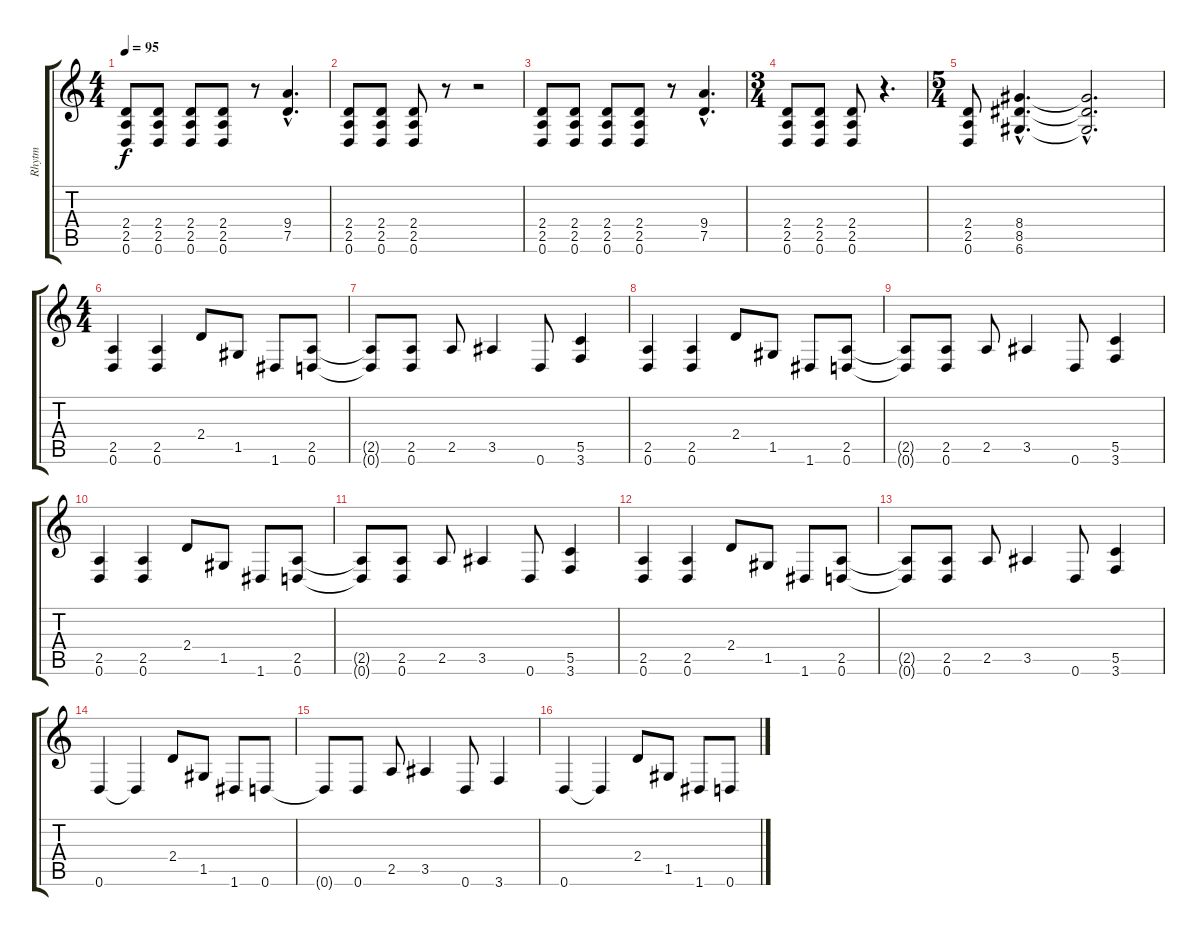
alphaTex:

\track ("Rhytm" "Rhytm") {instrument distortionguitar}
\staff {score tabs}
\tuning (D4 A3 F3 C3 G2 D2) {hide}
\ts (4 4)
\tempo 95
\clef g2
\ks c
(2.4 2.5 0.6).8{dy f} (2.4 2.5 0.6).8 (2.4 2.5 0.6).8 (2.4 2.5 0.6).8 r.8 (9.4{hac} 7.5{hac}).4{d} |
(2.4 2.5 0.6).8 (2.4 2.5 0.6).8 (2.4 2.5 0.6).8 r.8 r.2 |
(2.4 2.5 0.6).8 (2.4 2.5 0.6).8 (2.4 2.5 0.6).8 (2.4 2.5 0.6).8 r.8 (9.4{hac} 7.5{hac}).4{d} |
\ts (3 4)
(2.4 2.5 0.6).8 (2.4 2.5 0.6).8 (2.4 2.5 0.6).8 r.4{d} |
\ts (5 4)
(2.4 2.5 0.6).8 (8.4{hac} 8.5{hac} 6.6{hac}).4{d} (8.4{hac t} 8.5{hac t} 6.6{hac t}).2{d} |
\ts (4 4)
(2.5 0.6).4 (2.5 0.6).4 2.4.8 1.5.8 1.6.8 (2.5 0.6).8 |
(2.5{t} 0.6{t}).8 (2.5 0.6).8 2.5.8 3.5.4 0.6.8 (5.5 3.6).4 |
(2.5 0.6).4 (2.5 0.6).4 2.4.8 1.5.8 1.6.8 (2.5 0.6).8 |
(2.5{t} 0.6{t}).8 (2.5 0.6).8 2.5.8 3.5.4 0.6.8 (5.5 3.6).4 |
(2.5 0.6).4 (2.5 0.6).4 2.4.8 1.5.8 1.6.8 (2.5 0.6).8 |
(2.5{t} 0.6{t}).8 (2.5 0.6).8 2.5.8 3.5.4 0.6.8 (5.5 3.6).4 |
(2.5 0.6).4 (2.5 0.6).4 2.4.8 1.5.8 1.6.8 (2.5 0.6).8 |
(2.5{t} 0.6{t}).8 (2.5 0.6).8 2.5.8 3.5.4 0.6.8 (5.5 3.6).4 |
0.6.4{volume 7} 0.6{t}.4 2.4.8 1.5.8 1.6.8 0.6.8 |
0.6{t}.8 0.6.8 2.5.8 3.5.4 0.6.8 3.6.4 |
0.6.4{volume 7} 0.6{t}.4 2.4.8 1.5.8 1.6.8 0.6.8
